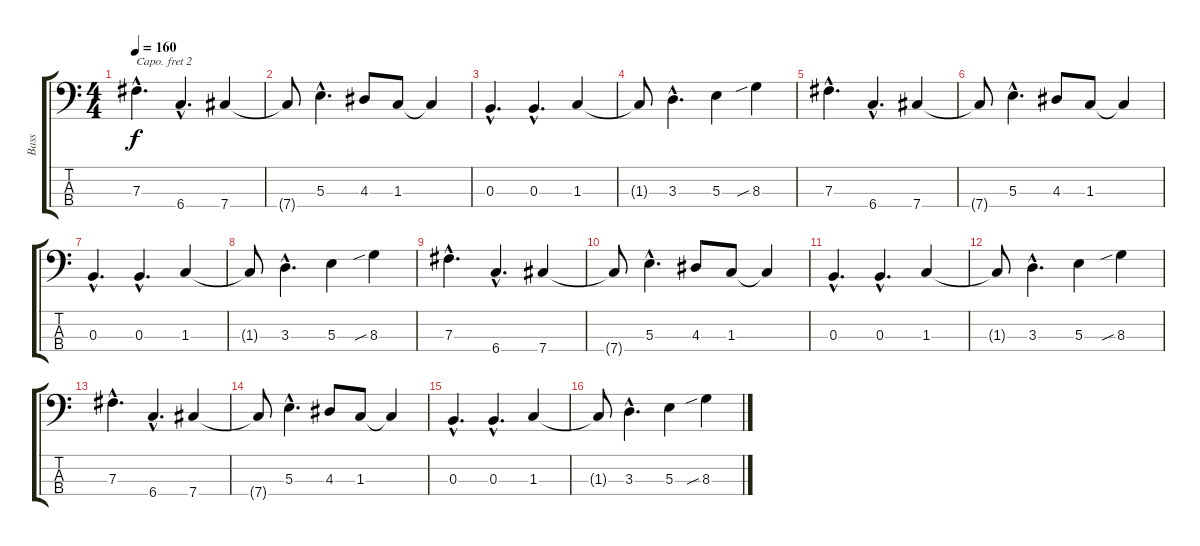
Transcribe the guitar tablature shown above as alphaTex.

\track ("Bass" "Bass") {instrument electricbassfinger}
\staff {score tabs}
\capo 2
\tuning (G2 D2 A1 E1) {hide}
\ts (4 4)
\tempo 160
\clef f4
\ks c
7.3{hac}.4{d dy f} 6.4{hac}.4{d} 7.4.4 |
7.4{t}.8 5.3{hac}.4{d} 4.3.8 1.3.8 1.3{t}.4 |
0.3{hac}.4{d} 0.3{hac}.4{d} 1.3.4 |
1.3{t}.8 3.3{hac}.4{d} 5.3.4 8.3{sib}.4 |
7.3{hac}.4{d} 6.4{hac}.4{d} 7.4.4 |
7.4{t}.8 5.3{hac}.4{d} 4.3.8 1.3.8 1.3{t}.4 |
0.3{hac}.4{d} 0.3{hac}.4{d} 1.3.4 |
1.3{t}.8 3.3{hac}.4{d} 5.3.4 8.3{sib}.4 |
7.3{hac}.4{d} 6.4{hac}.4{d} 7.4.4 |
7.4{t}.8 5.3{hac}.4{d} 4.3.8 1.3.8 1.3{t}.4 |
0.3{hac}.4{d} 0.3{hac}.4{d} 1.3.4 |
1.3{t}.8 3.3{hac}.4{d} 5.3.4 8.3{sib}.4 |
7.3{hac}.4{d} 6.4{hac}.4{d} 7.4.4 |
7.4{t}.8 5.3{hac}.4{d} 4.3.8 1.3.8 1.3{t}.4 |
0.3{hac}.4{d} 0.3{hac}.4{d} 1.3.4 |
1.3{t}.8 3.3{hac}.4{d} 5.3.4 8.3{sib}.4
